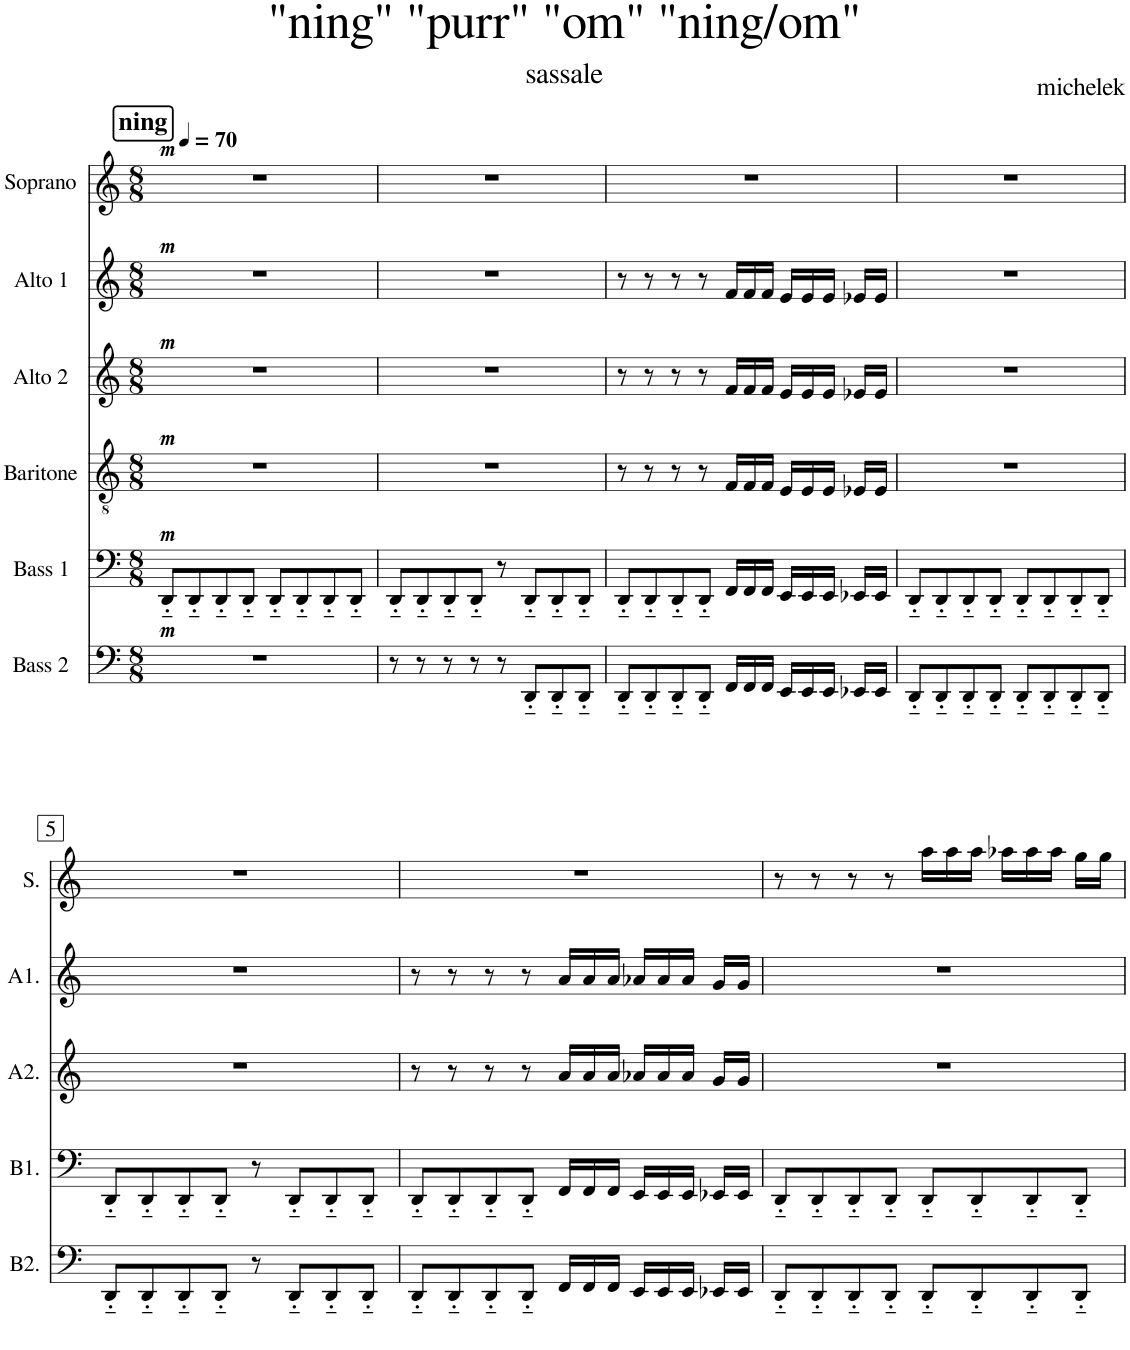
**kern	**dynam	**kern	**dynam	**kern	**dynam	**kern	**dynam	**kern	**dynam	**kern	**dynam
*part6	*part6	*part5	*part5	*part4	*part4	*part3	*part3	*part2	*part2	*part1	*part1
*staff6	*staff6	*staff5	*staff5	*staff4	*staff4	*staff3	*staff3	*staff2	*staff2	*staff1	*staff1
*I"Bass 2	*	*I"Bass 1	*	*I"Baritone	*	*I"Alto 2	*	*I"Alto 1	*	*I"Soprano	*
*I'B2.	*	*I'B1.	*	*I'Bar.	*	*I'A2.	*	*I'A1.	*	*I'S.	*
*clefF4	*	*clefF4	*	*clefGv2	*	*clefG2	*	*clefG2	*	*clefG2	*
*k[]	*	*k[]	*	*k[]	*	*k[]	*	*k[]	*	*k[]	*
*M8/8	*	*M8/8	*	*M8/8	*	*M8/8	*	*M8/8	*	*M8/8	*
*MM70	*	*MM70	*	*MM70	*	*MM70	*	*MM70	*	*MM70	*
!!LO:REH:place=s1:a:B:cj:fs=14:t=ning
=1	=1	=1	=1	=1	=1	=1	=1	=1	=1	=1	=1
!	!LO:DY:a	!	!LO:DY:a	!	!LO:DY:a	!	!LO:DY:a	!	!LO:DY:a	!	!LO:DY:a
1r	other-dynamics	8DD'~/L	other-dynamics	1r	other-dynamics	1r	other-dynamics	1r	other-dynamics	1r	other-dynamics
.	.	8DD'~/	.	.	.	.	.	.	.	.	.
.	.	8DD'~/	.	.	.	.	.	.	.	.	.
.	.	8DD'~/J	.	.	.	.	.	.	.	.	.
.	.	8DD'~/L	.	.	.	.	.	.	.	.	.
.	.	8DD'~/	.	.	.	.	.	.	.	.	.
.	.	8DD'~/	.	.	.	.	.	.	.	.	.
.	.	8DD'~/J	.	.	.	.	.	.	.	.	.
=2	=2	=2	=2	=2	=2	=2	=2	=2	=2	=2	=2
8r	.	8DD'~/L	.	1r	.	1r	.	1r	.	1r	.
8r	.	8DD'~/	.	.	.	.	.	.	.	.	.
8r	.	8DD'~/	.	.	.	.	.	.	.	.	.
8r	.	8DD'~/J	.	.	.	.	.	.	.	.	.
8r	.	8r	.	.	.	.	.	.	.	.	.
8DD'~/L	.	8DD'~/L	.	.	.	.	.	.	.	.	.
8DD'~/	.	8DD'~/	.	.	.	.	.	.	.	.	.
8DD'~/J	.	8DD'~/J	.	.	.	.	.	.	.	.	.
=3	=3	=3	=3	=3	=3	=3	=3	=3	=3	=3	=3
8DD'~/L	.	8DD'~/L	.	8r	.	8r	.	8r	.	1r	.
8DD'~/	.	8DD'~/	.	8r	.	8r	.	8r	.	.	.
8DD'~/	.	8DD'~/	.	8r	.	8r	.	8r	.	.	.
8DD'~/J	.	8DD'~/J	.	8r	.	8r	.	8r	.	.	.
16FF/LL	.	16FF/LL	.	16F/LL	.	16f/LL	.	16f/LL	.	.	.
16FF/	.	16FF/	.	16F/	.	16f/	.	16f/	.	.	.
16FF/JJ	.	16FF/JJ	.	16F/JJ	.	16f/JJ	.	16f/JJ	.	.	.
16EE/LL	.	16EE/LL	.	16E/LL	.	16e/LL	.	16e/LL	.	.	.
16EE/	.	16EE/	.	16E/	.	16e/	.	16e/	.	.	.
16EE/JJ	.	16EE/JJ	.	16E/JJ	.	16e/JJ	.	16e/JJ	.	.	.
16EE-X/LL	.	16EE-X/LL	.	16E-X/LL	.	16e-X/LL	.	16e-X/LL	.	.	.
16EE-/JJ	.	16EE-/JJ	.	16E-/JJ	.	16e-/JJ	.	16e-/JJ	.	.	.
=4	=4	=4	=4	=4	=4	=4	=4	=4	=4	=4	=4
8DD'~/L	.	8DD'~/L	.	1r	.	1r	.	1r	.	1r	.
8DD'~/	.	8DD'~/	.	.	.	.	.	.	.	.	.
8DD'~/	.	8DD'~/	.	.	.	.	.	.	.	.	.
8DD'~/J	.	8DD'~/J	.	.	.	.	.	.	.	.	.
8DD'~/L	.	8DD'~/L	.	.	.	.	.	.	.	.	.
8DD'~/	.	8DD'~/	.	.	.	.	.	.	.	.	.
8DD'~/	.	8DD'~/	.	.	.	.	.	.	.	.	.
8DD'~/J	.	8DD'~/J	.	.	.	.	.	.	.	.	.
!!LO:LB:g=z
=5	=5	=5	=5	=5	=5	=5	=5	=5	=5	=5	=5
8DD'~/L	.	8DD'~/L	.	1r	.	1r	.	1r	.	1r	.
8DD'~/	.	8DD'~/	.	.	.	.	.	.	.	.	.
8DD'~/	.	8DD'~/	.	.	.	.	.	.	.	.	.
8DD'~/J	.	8DD'~/J	.	.	.	.	.	.	.	.	.
8r	.	8r	.	.	.	.	.	.	.	.	.
8DD'~/L	.	8DD'~/L	.	.	.	.	.	.	.	.	.
8DD'~/	.	8DD'~/	.	.	.	.	.	.	.	.	.
8DD'~/J	.	8DD'~/J	.	.	.	.	.	.	.	.	.
=6	=6	=6	=6	=6	=6	=6	=6	=6	=6	=6	=6
8DD'~/L	.	8DD'~/L	.	1r	.	8r	.	8r	.	1r	.
8DD'~/	.	8DD'~/	.	.	.	8r	.	8r	.	.	.
8DD'~/	.	8DD'~/	.	.	.	8r	.	8r	.	.	.
8DD'~/J	.	8DD'~/J	.	.	.	8r	.	8r	.	.	.
16FF/LL	.	16FF/LL	.	.	.	16a/LL	.	16a/LL	.	.	.
16FF/	.	16FF/	.	.	.	16a/	.	16a/	.	.	.
16FF/JJ	.	16FF/JJ	.	.	.	16a/JJ	.	16a/JJ	.	.	.
16EE/LL	.	16EE/LL	.	.	.	16a-X/LL	.	16a-X/LL	.	.	.
16EE/	.	16EE/	.	.	.	16a-/	.	16a-/	.	.	.
16EE/JJ	.	16EE/JJ	.	.	.	16a-/JJ	.	16a-/JJ	.	.	.
16EE-X/LL	.	16EE-X/LL	.	.	.	16g/LL	.	16g/LL	.	.	.
16EE-/JJ	.	16EE-/JJ	.	.	.	16g/JJ	.	16g/JJ	.	.	.
=7	=7	=7	=7	=7	=7	=7	=7	=7	=7	=7	=7
*	*	*	*	*clefF4	*	*	*	*	*	*	*
8DD'~/L	.	8DD'~/L	.	1r	.	1r	.	1r	.	8r	.
8DD'~/	.	8DD'~/	.	.	.	.	.	.	.	8r	.
8DD'~/	.	8DD'~/	.	.	.	.	.	.	.	8r	.
8DD'~/J	.	8DD'~/J	.	.	.	.	.	.	.	8r	.
8DD'~/L	.	8DD'~/L	.	.	.	.	.	.	.	16aa\LL	.
.	.	.	.	.	.	.	.	.	.	16aa\	.
8DD'~/	.	8DD'~/	.	.	.	.	.	.	.	16aa\JJ	.
.	.	.	.	.	.	.	.	.	.	16aa-X\LL	.
8DD'~/	.	8DD'~/	.	.	.	.	.	.	.	16aa-\	.
.	.	.	.	.	.	.	.	.	.	16aa-\JJ	.
8DD'~/J	.	8DD'~/J	.	.	.	.	.	.	.	16gg\LL	.
.	.	.	.	.	.	.	.	.	.	16gg\JJ	.
=	=	=	=	=	=	=	=	=	=	=	=
*-	*-	*-	*-	*-	*-	*-	*-	*-	*-	*-	*-
